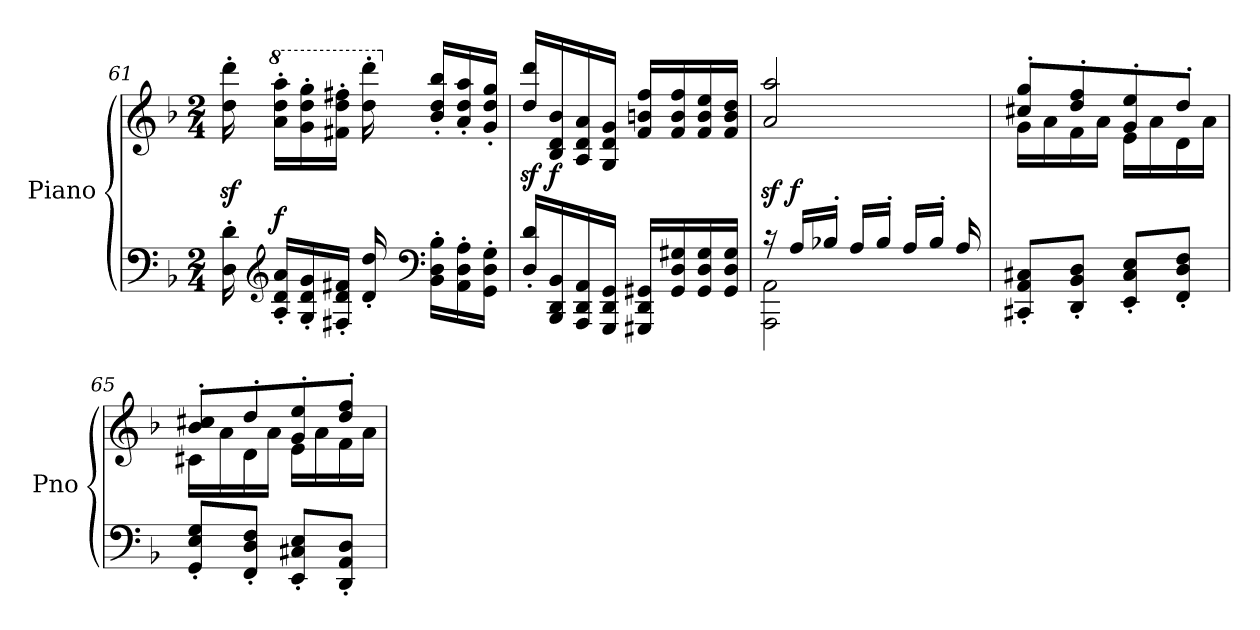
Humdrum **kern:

**kern	**kern	**dynam
*part1	*part1	*part1
*staff2	*staff1	*staff1/2
*I"Piano	*	*
*I'Pno	*	*
*clefF4	*clefG2	*
*k[b-]	*k[b-]	*
*M2/4	*M2/4	*
=61	=61	=61
16D\' 16d\'	16dd\z<' 16ddd\z<'	.
*clefG2	*	*
*	*8va	*
!	!	!LO:DY:a=2
16A/' 16d/' 16a/'LL	16aa\' 16ddd\' 16aaa\'LL	f
16G/' 16d/' 16g/'	16gg\' 16ddd\' 16ggg\'	.
16F#X/' 16d/' 16f#X/'JJ	16ff#X\' 16ddd\' 16fff#X\'JJ	.
16d/' 16dd/'	16ddd\' 16dddd\'	.
*clefF4	*	*
*	*X8va	*
16BB-\' 16D\' 16B-\'LL	16b-/' 16dd/' 16bb-/'LL	.
16AA\' 16D\' 16A\'	16a/' 16dd/' 16aa/'	.
16GG\' 16D\' 16G\'JJ	16g/' 16dd/' 16gg/'JJ	.
=62	=62	=62
16D/' 16d/'LL	16dd/z< 16ddd/z<LL	.
!	!	!LO:DY:b
16BBB-/ 16DD/ 16BB-/	16B-/ 16d/ 16b-/	f
16AAA/ 16DD/ 16AA/	16A/ 16d/ 16a/	.
16GGG/ 16DD/ 16GG/JJ	16G/ 16d/ 16g/JJ	.
16GGG#X/ 16DD/ 16GG#X/LL	16f/ 16bn/ 16ff/LL	.
16GG#/ 16D/ 16G#X/	16f/ 16b/ 16ff/	.
16GG#/ 16D/ 16G#/	16f/ 16b/ 16ee/	.
16GG#/ 16D/ 16G#/JJ	16f/ 16b/ 16dd/JJ	.
=63	=63	=63
*^	*	*
16r	2AAA\ 2AA\	2a/z< 2aa/z<	.
!	!	!	!LO:DY:a=2
16A/LL	.	.	f
16B-X'/JJ	.	.	.
16A/LL	.	.	.
16B-'/JJ	.	.	.
16A/LL	.	.	.
16B-'/JJ	.	.	.
16A/	.	.	.
*v	*v	*	*
!!LO:PB:g=z
=64	=64	=64
*	*^	*
8CC#X/' 8AA/' 8C#X/'L	8cc#X/' 8gg/'L	16g\LL	.
.	.	16a\	.
8DD/' 8BB-/' 8D/'J	8dd/' 8ff/'	16f\	.
.	.	16a\JJ	.
8EE/' 8C#/' 8E/'L	8g/' 8ee/'	16e\LL	.
.	.	16a\	.
8FF/' 8D/' 8F/'J	8dd'/J	16d\	.
.	.	16a\JJ	.
=65	=65	=65	=65
8GG/' 8E/' 8G/'L	8b-/' 8cc#X/'L	16c#X\LL	.
.	.	16a\	.
8FF/' 8D/' 8F/'J	8dd'/	16d\	.
.	.	16a\JJ	.
8EE/' 8C#X/' 8E/'L	8g/' 8ee/'	16e\LL	.
.	.	16a\	.
8DD/' 8AA/' 8D/'J	8dd/' 8ff/'J	16f\	.
.	.	16a\JJ	.
*	*v	*v	*
=	=	=
*-	*-	*-
